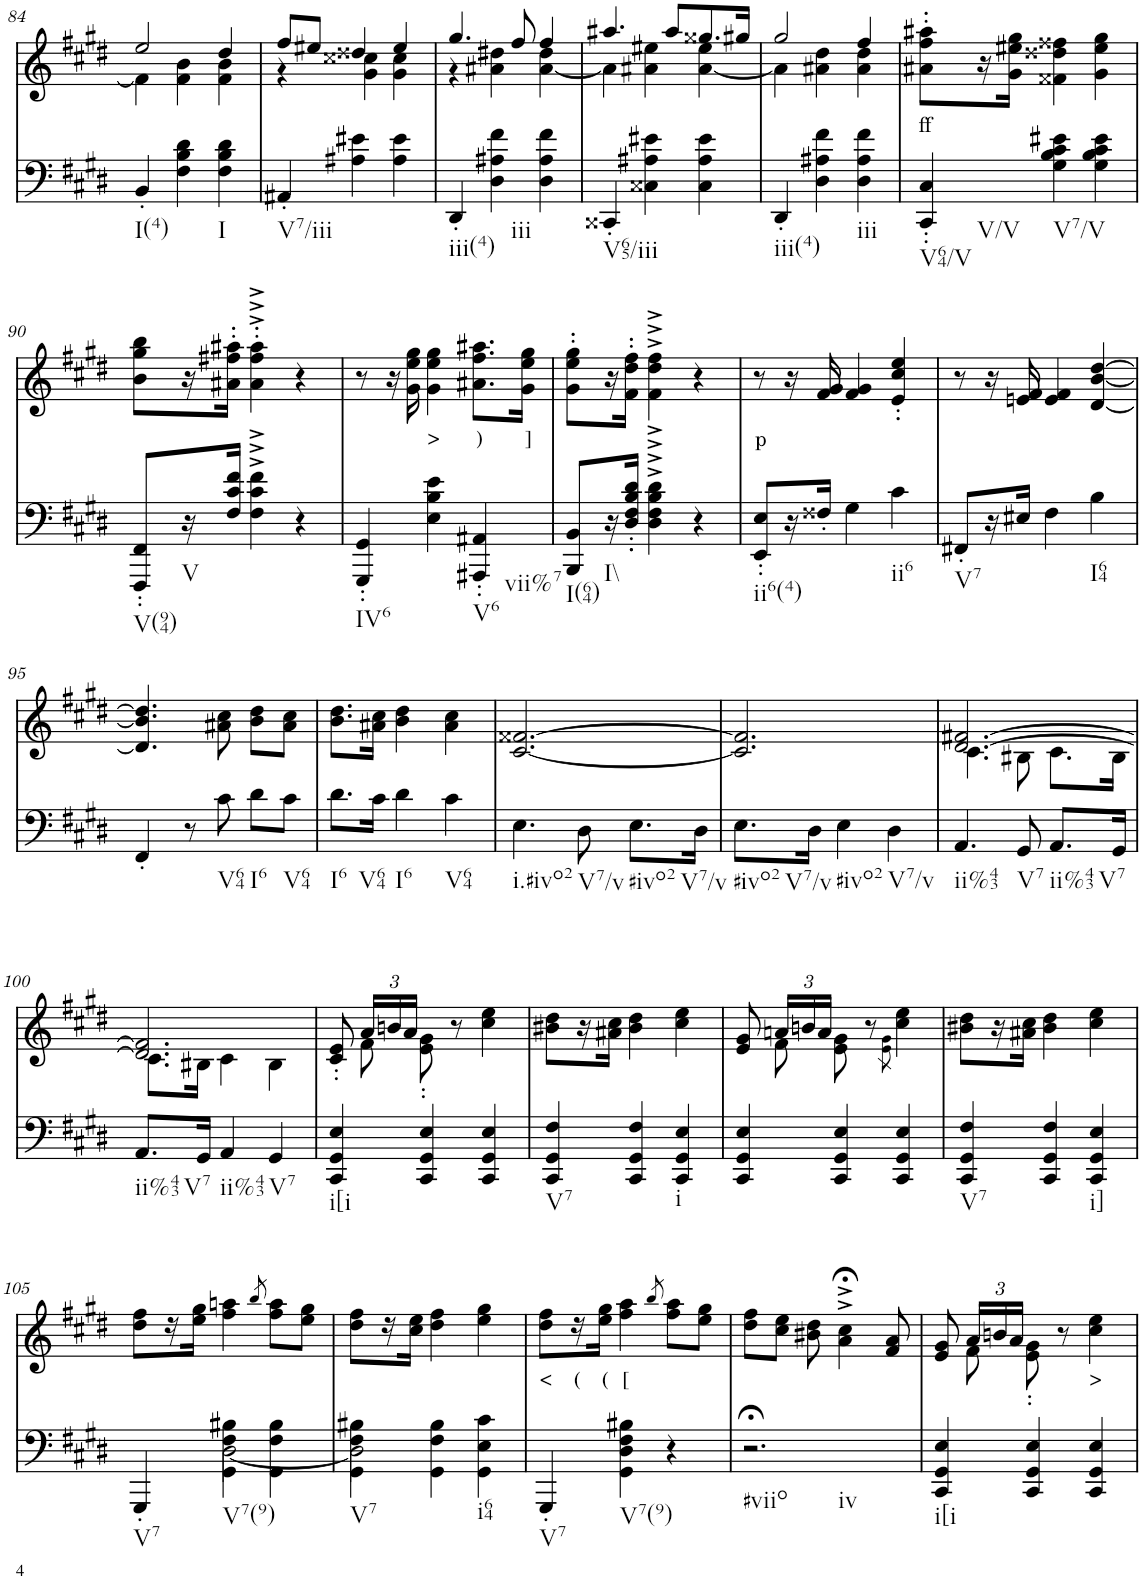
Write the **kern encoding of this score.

**kern	**kern	**text
*part2	*part1	*part1
*staff2	*staff1	*staff1
*I"piano	*I"piano	*
*I'Pno	*I'Pno	*
!!LO:PB:g=z
*clefF4	*clefG2	*
*k[f#c#g#d#]	*k[f#c#g#d#]	*
*c#:	*c#:	*
*M3/4	*M3/4	*
=84	=84	=84
*	*^	*
!LO:TX:b:t=I(4)	!	!	!
4BB'/	2ee/	4f#\]	.
4F#\ 4B\ 4d#\	.	4f#\ 4b\	.
!LO:TX:b:t=I	!	!	!
4F#\ 4B\ 4d#\	4dd#/	4f#\ 4b\	.
=85	=85	=85	=85
!LO:TX:b:t=V7/iii	!	!	!
4AA#X'/	8ff#/L	4r	.
.	8ee#X/J	.	.
4A#X\ 4e#X\	4dd##X/	4g#\ 4cc##X\	.
4A#\ 4e#\	4ee#/	4g#\ 4cc##\	.
=86	=86	=86	=86
!LO:TX:b:t=iii(4)	!	!	!
4DD#'/	4.gg#/	4r	.
!LO:TX:b:t=iii	!	!	!
4D#\ 4A#X\ 4f#\	.	4a#X\ 4dd#X\	.
.	8ff#/	.	.
4D#\ 4A#\ 4f#\	4ff#/	[4a#\ 4dd#\	.
=87	=87	=87	=87
!LO:TX:b:t=V65/iii	!	!	!
4CC##X'/	4.aa#X/	4a#\]	.
4C##X\ 4A#X\ 4e#X\	.	4a#X\ 4ee#X\	.
.	8aa#/L	.	.
4C##\ 4A#\ 4e#\	8.gg##X/	[4a#\ 4ee#\	.
.	16gg#X/Jk	.	.
=88	=88	=88	=88
!LO:TX:b:t=iii(4)	!	!	!
4DD#'/	2gg#/	4a#\]	.
4D#\ 4A#X\ 4f#\	.	4a#X\ 4dd#\	.
!LO:TX:b:t=iii	!	!	!
4D#\ 4A#\ 4f#\	4ff#/	4a#\ 4dd#\	.
=89	=89	=89	=89
!LO:TX:b:t=V64/V	!	!	!
!LO:TX:b:t=V/V	!	!	!
!	!	!	!LO:LY:b
*	*v	*v	*
4CC#/' 4C#/'	8a#X\' 8ff#\' 8aa#X\'L	ff
.	16r	.
.	16g#\ 16ee#X\ 16gg#\JJ	.
!LO:TX:b:t=V7/V	!	!
4G#\ 4B\ 4c#\ 4e#X\	4f##X\ 4dd##X\ 4ff##X\	.
4G#\ 4B\ 4c#\ 4e#\	4g#\ 4ee#\ 4gg#\	.
!!LO:LB:g=z
=90	=90	=90
!LO:TX:b:t=V(94)	!	!
8FFF#/' 8FF#/'L	8b\ 8gg#\ 8bb\L	.
!LO:TX:b:t=V	!	!
16r	16r	.
16F#/ 16c#/ 16f#/JJ	16a#X\' 16ff#X\' 16aa#X\'JJ	.
4F#\^ 4c#\^ 4f#\^	4a#\'^ 4ff#\'^ 4aa#\'^	.
4r	4r	.
=91	=91	=91
!LO:TX:b:t=IV6	!	!
4GGG#/' 4GG#/'	8r	.
.	16r	.
.	16g#\ 16ee\ 16gg#\	.
!	!	!LO:LY:b
4E\ 4B\ 4e\	4g#\ 4ee\ 4gg#\	>
!LO:TX:b:t=V6	!	!
!LO:TX:b:t=vii%7	!	!
!	!	!LO:LY:b
4AAA#X/' 4AA#X/'	8.a#X\ 8.ff#\ 8.aa#X\L	)
!	!	!LO:LY:b
.	16g#\ 16ee\ 16gg#\Jk	]
=92	=92	=92
!LO:TX:b:t=I(64)	!	!
8BBB/ 8BB/L	8g#\' 8ee\' 8gg#\'L	.
!LO:TX:b:t=I\\	!	!
16r	16r	.
16D#/' 16F#/' 16B/' 16d#/'JJ	16f#\' 16dd#\' 16ff#\'JJ	.
4D#\^ 4F#\^ 4B\^ 4d#\^	4f#\^ 4dd#\^ 4ff#\^	.
4r	4r	.
=93	=93	=93
!LO:TX:b:t=ii6(4)	!	!
!	!	!LO:LY:b
8EE/' 8E/'L	8r	p
16r	16r	.
16F##X'/JJ	16f#/ 16g#/	.
4G#\	4f#/ 4g#/	.
!LO:TX:b:t=ii6	!	!
4c#\	4e/' 4cc#/' 4ee/'	.
=94	=94	=94
!LO:TX:b:t=V7	!	!
8FF#X'/L	8r	.
16r	16r	.
16E#X/JJ	16en/ 16f#/	.
4F#\	4e/ 4f#/	.
!LO:TX:b:t=I64	!	!
4B\	[4d#/ [4b/ [4dd#/	.
!!LO:LB:g=z
=95	=95	=95
4FF#'/	4.d#/] 4.b/] 4.dd#/]	.
8r	.	.
!LO:TX:b:t=V64	!	!
8c#\	8a#X\ 8cc#\	.
!LO:TX:b:t=I6	!	!
8d#\L	8b\ 8dd#\L	.
!LO:TX:b:t=V64	!	!
8c#\J	8a#\ 8cc#\J	.
=96	=96	=96
!LO:TX:b:t=I6	!	!
!LO:TX:b:t=V64	!	!
8.d#\L	8.b\ 8.dd#\L	.
16c#\Jk	16a#X\ 16cc#\Jk	.
!LO:TX:b:t=I6	!	!
4d#\	4b\ 4dd#\	.
!LO:TX:b:t=V64	!	!
4c#\	4a#\ 4cc#\	.
=97	=97	=97
!LO:TX:b:t=i.#ivo2	!	!
4.E\	[2.c#/ [2.f##X/	.
!LO:TX:b:t=V7/v	!	!
8D#\	.	.
!LO:TX:b:t=#ivo2	!	!
!LO:TX:b:t=V7/v	!	!
8.E\L	.	.
16D#\Jk	.	.
=98	=98	=98
!LO:TX:b:t=#ivo2	!	!
!LO:TX:b:t=V7/v	!	!
8.E\L	2.c#/] 2.f##/]	.
16D#\Jk	.	.
!LO:TX:b:t=#ivo2	!	!
4E\	.	.
!LO:TX:b:t=V7/v	!	!
4D#\	.	.
=99	=99	=99
*	*^	*
!LO:TX:b:t=ii%43	!	!	!
4.AA/	[2.d#/ [2.f#X/	4.c#\	.
!LO:TX:b:t=V7	!	!	!
8GG#/	.	8B#X\	.
!LO:TX:b:t=ii%43	!	!	!
!LO:TX:b:t=V7	!	!	!
8.AA/L	.	8.c#\L	.
16GG#/Jk	.	16B#\Jk	.
!!LO:LB:g=z	!!
=100	=100	=100	=100
!LO:TX:b:t=ii%43	!	!	!
!LO:TX:b:t=V7	!	!	!
8.AA/L	2.d#/] 2.f#/]	8.c#\L	.
16GG#/Jk	.	16B#X\Jk	.
!LO:TX:b:t=ii%43	!	!	!
4AA/	.	4c#\	.
!LO:TX:b:t=V7	!	!	!
4GG#/	.	4B#\	.
=101	=101	=101	=101
!LO:TX:b:t=i[i	!	!	!
4CC#/ 4GG#/ 4E/	8c#/' 8e/'	8ryy	.
*	*Xbrackettup	*	*
.	24a/LL	8f#\	.
.	24bn/	.	.
.	24a/JJ	.	.
4CC#/ 4GG#/ 4E/	8ryy	8e\' 8g#\'	.
.	8r	8ryy	.
4CC#/ 4GG#/ 4E/	4ryy	4cc#\ 4ee\	.
=102	=102	=102	=102
!LO:TX:b:t=V7	!	!	!
*	*v	*v	*
4CC#/ 4GG#/ 4F#/	8b#X\ 8dd#\L	.
.	16r	.
.	16a#X\ 16cc#\JJ	.
4CC#/ 4GG#/ 4F#/	4b#\ 4dd#\	.
!LO:TX:b:t=i	!	!
4CC#/ 4GG#/ 4E/	4cc#\ 4ee\	.
=103	=103	=103
*	*^	*
4CC#/ 4GG#/ 4E/	8e/ 8g#/	8ryy	.
.	24an/LL	8f#\	.
.	24bn/	.	.
.	24a/JJ	.	.
4CC#/ 4GG#/ 4E/	8ryy	8e\ 8g#\	.
.	8r	8ryy	.
.	.	8qe\ 8qg#\	.
4CC#/ 4GG#/ 4E/	4ryy	4cc#\ 4ee\	.
=104	=104	=104	=104
!LO:TX:b:t=V7	!	!	!
*	*v	*v	*
4CC#/ 4GG#/ 4F#/	8b#X\ 8dd#\L	.
.	16r	.
.	16a#X\ 16cc#\JJ	.
4CC#/ 4GG#/ 4F#/	4b#\ 4dd#\	.
!LO:TX:b:t=i]	!	!
4CC#/ 4GG#/ 4E/	4cc#\ 4ee\	.
!!LO:LB:g=z
=105	=105	=105
*^	*	*
!LO:TX:b:t=V7	!	!	!
4GGG#'/	4ryy	8dd#\ 8ff#\L	.
.	.	16r	.
.	.	16ee\ 16gg#\JJ	.
!LO:TX:b:t=V7(9)	!	!	!
[2D#\	4GG#\ 4F#\ 4B#X\	4ff#\ 4aan\	.
.	.	8qbb/	.
.	4GG#\ 4F#\ 4B#\	8ff#\ 8aa\L	.
.	.	8ee\ 8gg#\J	.
=106	=106	=106	=106
!LO:TX:b:t=V7	!	!	!
2D#\]	4GG#\ 4F#\ 4B#X\	8dd#\ 8ff#\L	.
.	.	16r	.
.	.	16cc#\ 16ee\JJ	.
.	4GG#\ 4F#\ 4B#\	4dd#\ 4ff#\	.
!LO:TX:b:t=i64	!	!	!
4ryy	4GG#\ 4E\ 4c#\	4ee\ 4gg#\	.
=107	=107	=107	=107
!LO:TX:b:t=V7	!	!	!
!	!	!	!LO:LY:b
*v	*v	*	*
4GGG#'/	8dd#\ 8ff#\L	<
!	!	!LO:LY:b
.	16r	(
!	!	!LO:LY:b
.	16ee\ 16gg#\JJ	(
!LO:TX:b:t=V7(9)	!	!
!	!	!LO:LY:b
4GG#\ 4D#\ 4F#\ 4B#X\	4ff#\ 4aa\	[
.	8qbb/	.
4r	8ff#\ 8aa\L	.
.	8ee\ 8gg#\J	.
=108	=108	=108
!LO:TX:b:t=#viio	!	!
!LO:TX:b:t=iv	!	!
2.r;<	8dd#\ 8ff#\L	.
.	8cc#\ 8ee\J	.
.	8b#X\ 8dd#\	.
.	4a\;<^ 4cc#\;<^	.
.	8f#/ 8a/	.
=109	=109	=109
*	*^	*
!LO:TX:b:t=i[i	!	!	!
4CC#/ 4GG#/ 4E/	8e/ 8g#/	8ryy	.
.	24a/LL	8f#\	.
.	24bn/	.	.
.	24a/JJ	.	.
4CC#/ 4GG#/ 4E/	8ryy	8e\' 8g#\'	.
.	8r	8ryy	.
!	!	!	!LO:LY:b
4CC#/ 4GG#/ 4E/	4ryy	4cc#\ 4ee\	>
*	*v	*v	*
=	=	=
*-	*-	*-
